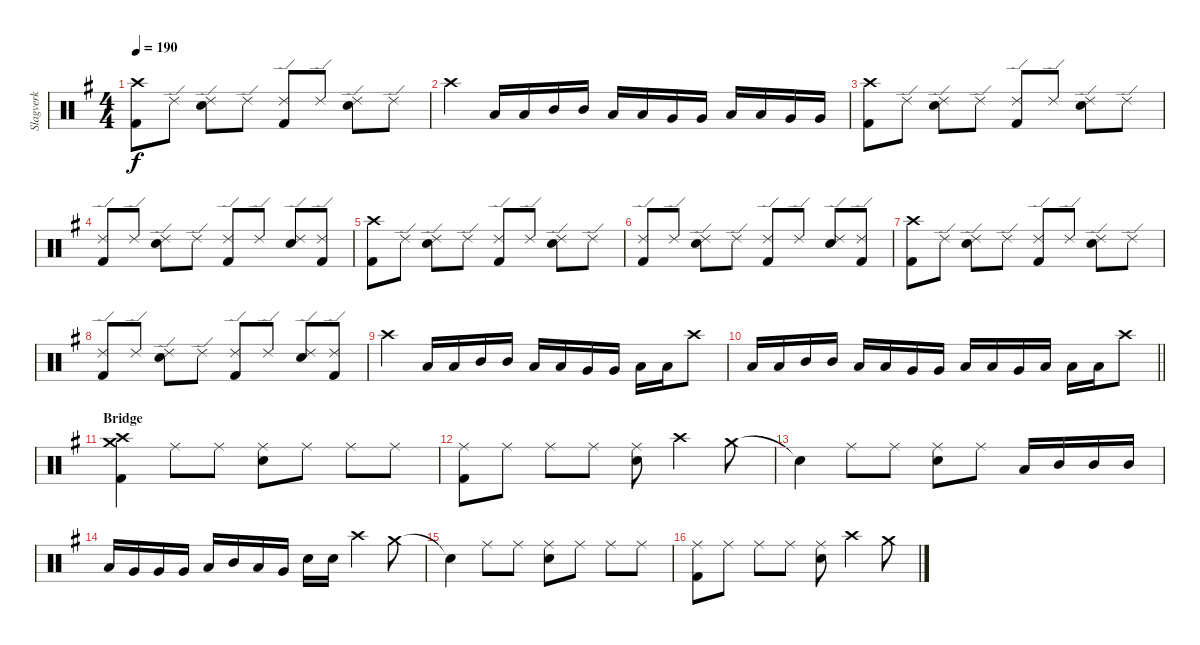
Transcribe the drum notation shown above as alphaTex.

\track ("Slagverk" "Slagverk") {instrument percussion}
\staff {score}
\articulation defaults
\ts (4 4)
\tempo 190
\clef neutral
\ks g
("Crash high (hit)" "Kick (hit) 2").8{dy f} "Ride (edge) 2".8 ("Ride (edge) 2" "Electric Snare (hit)").8 "Ride (edge) 2".8 ("Ride (edge) 2" "Kick (hit) 2").8 "Ride (edge) 2".8 ("Ride (edge) 2" "Electric Snare (hit)").8 "Ride (edge) 2".8 |
"Crash high (hit)".4 "Low Tom (hit)".16 "Low Tom (hit)".16 "Mid Tom (hit)".16 "Mid Tom (hit)".16 "Low Tom (hit)".16 "Low Tom (hit)".16 "Very Low Tom (hit)".16 "Very Low Tom (hit)".16 "Low Tom (hit)".16 "Low Tom (hit)".16 "Very Low Tom (hit)".16 "Very Low Tom (hit)".16 |
("Crash high (hit)" "Kick (hit) 2").8 "Ride (edge) 2".8 ("Ride (edge) 2" "Electric Snare (hit)").8 "Ride (edge) 2".8 ("Ride (edge) 2" "Kick (hit) 2").8 "Ride (edge) 2".8 ("Ride (edge) 2" "Electric Snare (hit)").8 "Ride (edge) 2".8 |
("Ride (edge) 2" "Kick (hit) 2").8 "Ride (edge) 2".8 ("Ride (edge) 2" "Electric Snare (hit)").8 "Ride (edge) 2".8 ("Ride (edge) 2" "Kick (hit) 2").8 "Ride (edge) 2".8 ("Ride (edge) 2" "Electric Snare (hit)").8 ("Ride (edge) 2" "Kick (hit) 2").8 |
("Crash high (hit)" "Kick (hit) 2").8 "Ride (edge) 2".8 ("Ride (edge) 2" "Electric Snare (hit)").8 "Ride (edge) 2".8 ("Ride (edge) 2" "Kick (hit) 2").8 "Ride (edge) 2".8 ("Ride (edge) 2" "Electric Snare (hit)").8 "Ride (edge) 2".8 |
("Ride (edge) 2" "Kick (hit) 2").8 "Ride (edge) 2".8 ("Ride (edge) 2" "Electric Snare (hit)").8 "Ride (edge) 2".8 ("Ride (edge) 2" "Kick (hit) 2").8 "Ride (edge) 2".8 ("Ride (edge) 2" "Electric Snare (hit)").8 ("Ride (edge) 2" "Kick (hit) 2").8 |
("Crash high (hit)" "Kick (hit) 2").8 "Ride (edge) 2".8 ("Ride (edge) 2" "Electric Snare (hit)").8 "Ride (edge) 2".8 ("Ride (edge) 2" "Kick (hit) 2").8 "Ride (edge) 2".8 ("Ride (edge) 2" "Electric Snare (hit)").8 "Ride (edge) 2".8 |
("Ride (edge) 2" "Kick (hit) 2").8 "Ride (edge) 2".8 ("Ride (edge) 2" "Electric Snare (hit)").8 "Ride (edge) 2".8 ("Ride (edge) 2" "Kick (hit) 2").8 "Ride (edge) 2".8 ("Ride (edge) 2" "Electric Snare (hit)").8 ("Ride (edge) 2" "Kick (hit) 2").8 |
"Crash high (hit)".4 "Low Tom (hit)".16 "Low Tom (hit)".16 "Mid Tom (hit)".16 "Mid Tom (hit)".16 "Low Tom (hit)".16 "Low Tom (hit)".16 "Very Low Tom (hit)".16 "Very Low Tom (hit)".16 "Low Tom (hit)".16 "Low Tom (hit)".16 "Crash high (hit)".8 |
\barLineRight lightlight "Low Tom (hit)".16 "Low Tom (hit)".16 "Mid Tom (hit)".16 "Mid Tom (hit)".16 "Low Tom (hit)".16 "Low Tom (hit)".16 "Very Low Tom (hit)".16 "Very Low Tom (hit)".16 "Low Tom (hit)".16 "Low Tom (hit)".16 "Very Low Tom (hit)".16 "Low Floor Tom (hit)".16 "Low Floor Tom (hit)".16 "Low Floor Tom (hit)".16 "Crash high (hit)".8
|
\section ("" "Bridge")
("Crash high (hit)" "Crash medium (hit)" "Kick (hit) 2").4 "Ride (middle)".8 "Ride (middle)".8 ("Ride (middle)" "Electric Snare (hit)").8 "Ride (middle)".8 "Ride (middle)".8 "Ride (middle)".8 |
("Ride (middle)" "Kick (hit) 2").8 "Ride (middle)".8 "Ride (middle)".8 "Ride (middle)".8 ("Ride (middle)" "Electric Snare (hit)").8 "Crash high (hit)".4 "Crash medium (hit)".8 |
"Snare (hit)"{t}.4 "Ride (middle)".8 "Ride (middle)".8 ("Ride (middle)" "Electric Snare (hit)").8 "Ride (middle)".8 "Low Tom (hit)".16 "Mid Tom (hit)".16 "Mid Tom (hit)".16 "Mid Tom (hit)".16 |
"Low Tom (hit)".16 "Very Low Tom (hit)".16 "Very Low Tom (hit)".16 "Very Low Tom (hit)".16 "Low Tom (hit)".16 "Mid Tom (hit)".16 "Low Tom (hit)".16 "Very Low Tom (hit)".16 "Electric Snare (hit)".16 "Electric Snare (hit)".16 "Crash high (hit)".4 "Crash medium (hit)".8 |
"Snare (hit)"{t}.4 "Ride (middle)".8 "Ride (middle)".8 ("Ride (middle)" "Electric Snare (hit)").8 "Ride (middle)".8 "Ride (middle)".8 "Ride (middle)".8 |
("Ride (middle)" "Kick (hit) 2").8 "Ride (middle)".8 "Ride (middle)".8 "Ride (middle)".8 ("Ride (middle)" "Electric Snare (hit)").8 "Crash high (hit)".4 "Crash medium (hit)".8
